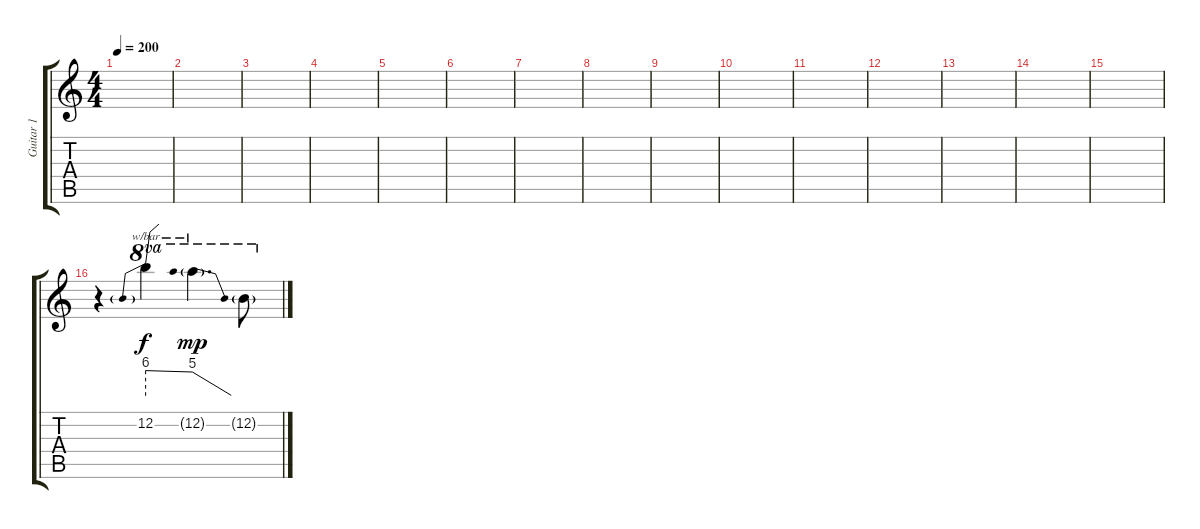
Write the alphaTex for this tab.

\track ("Guitar 1" "Guitar 1") {instrument overdrivenguitar}
\staff {score tabs}
\tuning (E4 B3 G3 D3 A2 E2) {hide}
\ts (4 4)
\tempo 200
\clef g2
\ks c
|
|
|
|
|
|
|
|
|
|
|
|
|
|
|
r.4 12.2.4{tbe (predivedive default 0 24 60 20) ot 8va} 12.2{g}.4{d tbe (dive default 0 20 60 0) ot 8va dy mp} 12.2{g}.8{ot 8va}
